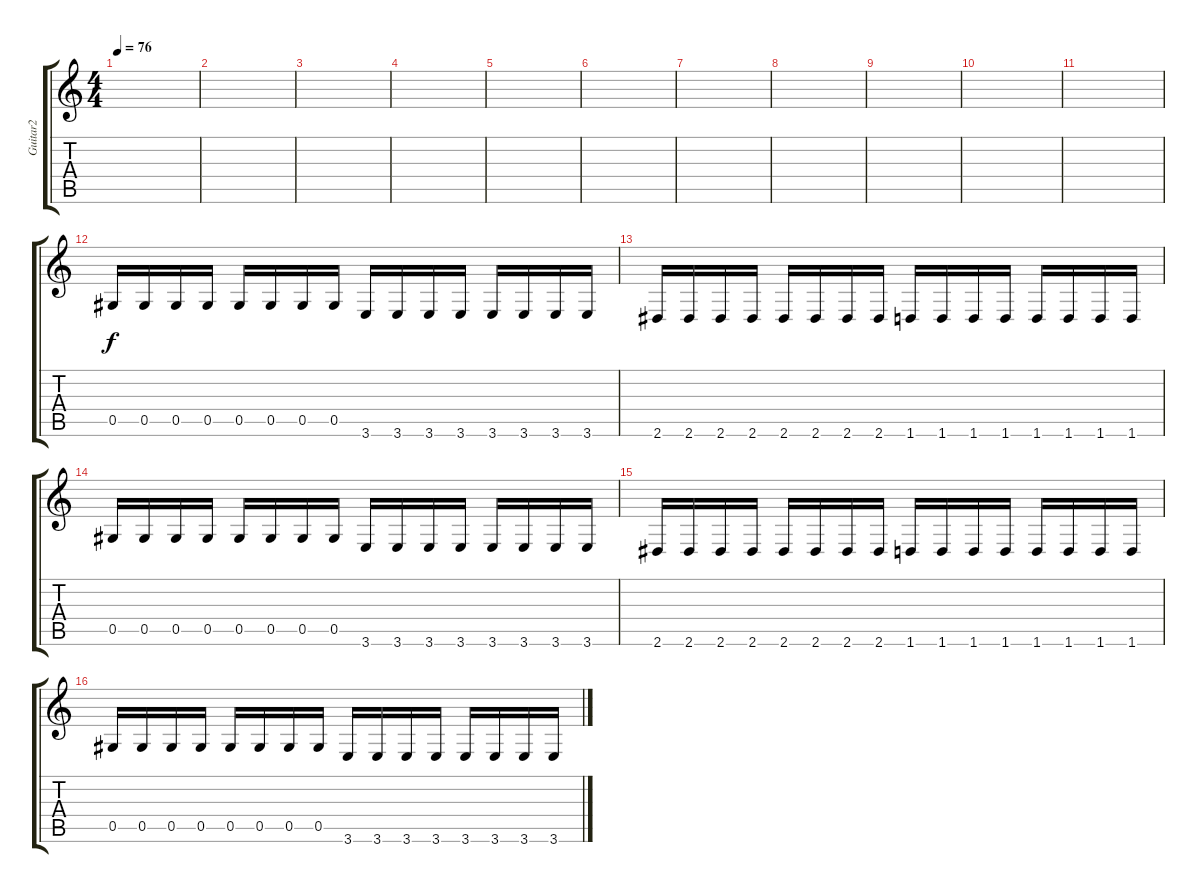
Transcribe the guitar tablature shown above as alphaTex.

\track ("Guitar2" "Guitar2") {instrument overdrivenguitar}
\staff {score tabs}
\tuning (Eb4 Bb3 Gb3 Db3 Ab2 Db2) {hide}
\ts (4 4)
\tempo 76
\clef g2
\ks c
|
|
|
|
|
|
|
|
|
|
|
0.5.16 0.5.16 0.5.16 0.5.16 0.5.16 0.5.16 0.5.16 0.5.16 3.6.16 3.6.16 3.6.16 3.6.16 3.6.16 3.6.16 3.6.16 3.6.16 |
2.6.16 2.6.16 2.6.16 2.6.16 2.6.16 2.6.16 2.6.16 2.6.16 1.6.16 1.6.16 1.6.16 1.6.16 1.6.16 1.6.16 1.6.16 1.6.16 |
0.5.16 0.5.16 0.5.16 0.5.16 0.5.16 0.5.16 0.5.16 0.5.16 3.6.16 3.6.16 3.6.16 3.6.16 3.6.16 3.6.16 3.6.16 3.6.16 |
2.6.16 2.6.16 2.6.16 2.6.16 2.6.16 2.6.16 2.6.16 2.6.16 1.6.16 1.6.16 1.6.16 1.6.16 1.6.16 1.6.16 1.6.16 1.6.16 |
0.5.16 0.5.16 0.5.16 0.5.16 0.5.16 0.5.16 0.5.16 0.5.16 3.6.16 3.6.16 3.6.16 3.6.16 3.6.16 3.6.16 3.6.16 3.6.16
